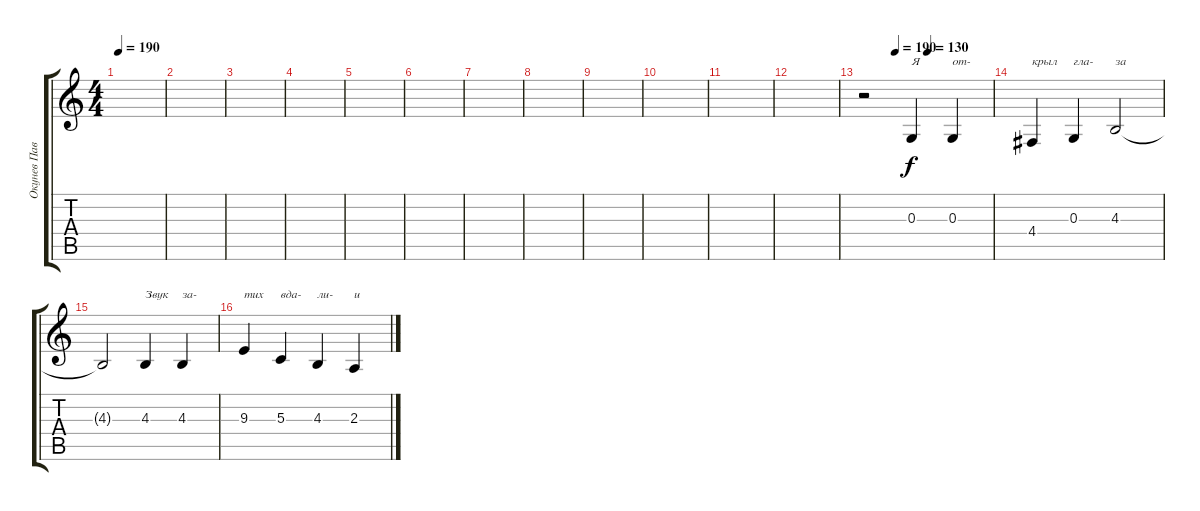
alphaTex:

\track ("Окунев Павел" "Окунев Пав") {instrument bassoon}
\staff {score tabs}
\tuning (E4 B3 G3 D3 A2 E2) {hide}
\ts (4 4)
\tempo 190
\clef g2
\ks c
|
|
|
|
|
|
|
|
|
|
|
|
\tempo (190 0.25)
\tempo (130 0.5)
r.2 0.3.4{txt "Я"} 0.3.4{txt "от-"} |
4.4.4{txt "крыл"} 0.3.4{txt "гла-"} 4.3.2{txt "за"} |
4.3{t}.2 4.3.4{txt "Звук"} 4.3.4{txt "за-"} |
9.3.4{txt "тих"} 5.3.4{txt "вда-"} 4.3.4{txt "ли-"} 2.3.4{txt "и"}
